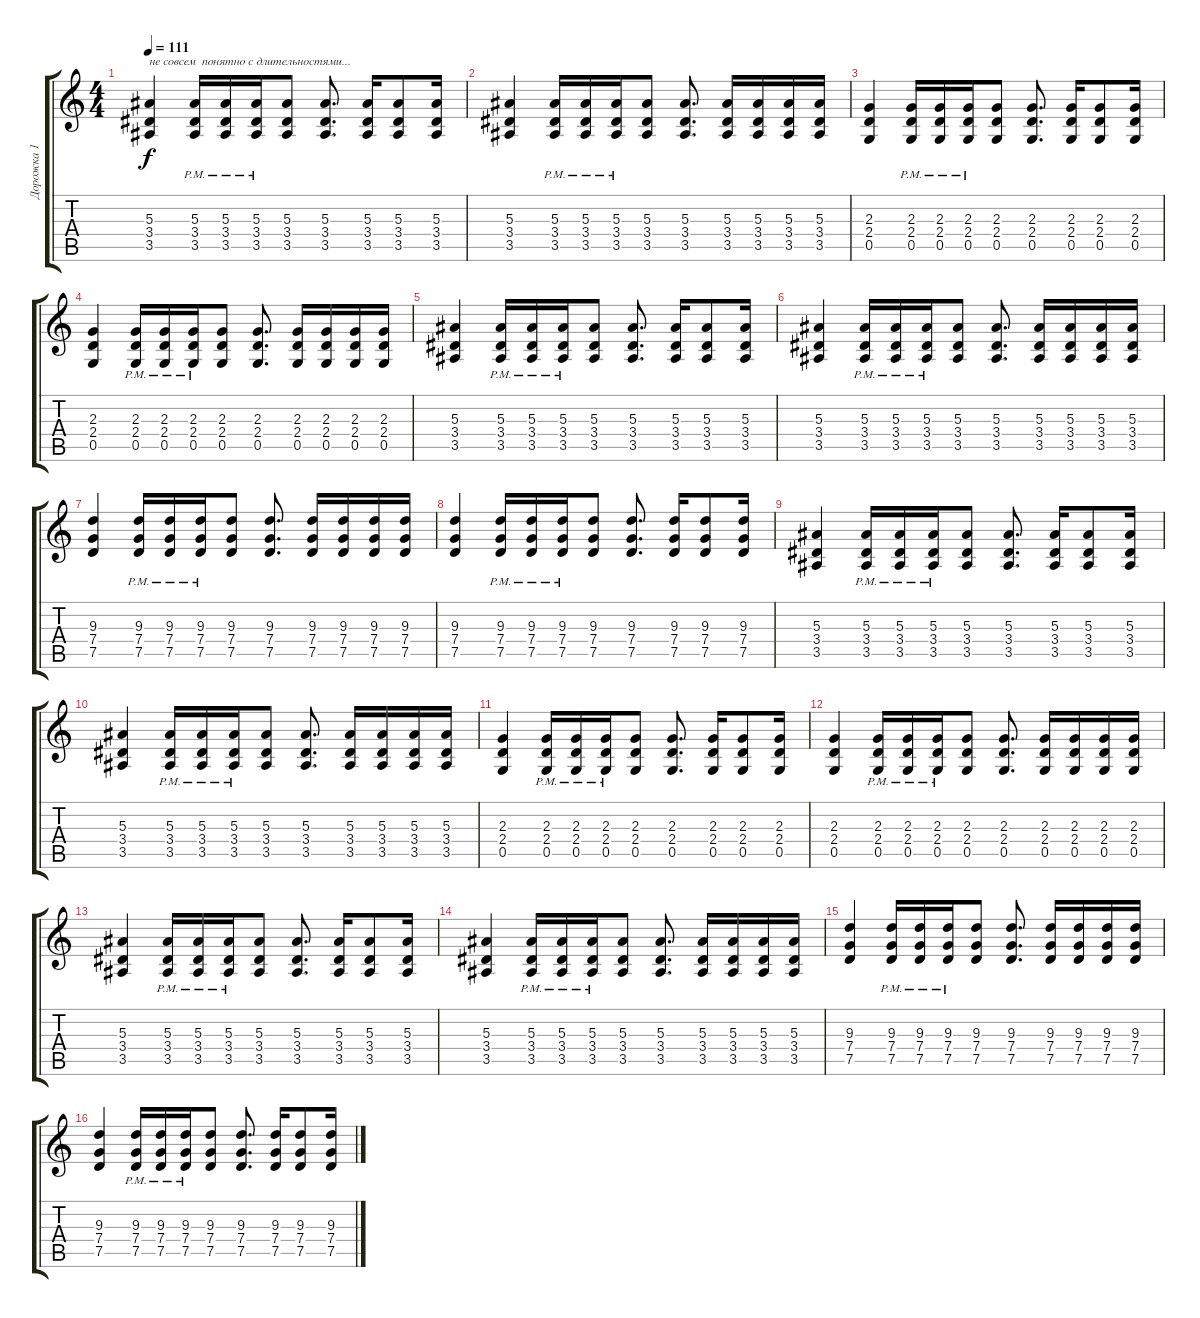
\track ("Дорожка 1" "Дорожка 1") {instrument electricguitarjazz}
\staff {score tabs}
\tuning (D4 A3 F3 C3 G2 C2) {hide}
\ts (4 4)
\tempo 111
\clef g2
\ks c
(5.3 3.4 3.5).4{txt "не совсем  понятно с длительностями..." dy f} (5.3{pm} 3.4{pm} 3.5{pm}).16 (5.3{pm} 3.4{pm} 3.5{pm}).16 (5.3{pm} 3.4{pm} 3.5{pm}).16 (5.3 3.4 3.5).8 (5.3 3.4 3.5).8{d} (5.3 3.4 3.5).16 (5.3 3.4 3.5).8 (5.3 3.4 3.5).16 |
(5.3 3.4 3.5).4 (5.3{pm} 3.4{pm} 3.5{pm}).16 (5.3{pm} 3.4{pm} 3.5{pm}).16 (5.3{pm} 3.4{pm} 3.5{pm}).16 (5.3 3.4 3.5).8 (5.3 3.4 3.5).8{d} (5.3 3.4 3.5).16 (5.3 3.4 3.5).16 (5.3 3.4 3.5).16 (5.3 3.4 3.5).16 |
(2.3 2.4 0.5).4 (2.3{pm} 2.4{pm} 0.5{pm}).16 (2.3{pm} 2.4{pm} 0.5{pm}).16 (2.3{pm} 2.4{pm} 0.5{pm}).16 (2.3 2.4 0.5).8 (2.3 2.4 0.5).8{d} (2.3 2.4 0.5).16 (2.3 2.4 0.5).8 (2.3 2.4 0.5).16 |
(2.3 2.4 0.5).4 (2.3{pm} 2.4{pm} 0.5{pm}).16 (2.3{pm} 2.4{pm} 0.5{pm}).16 (2.3{pm} 2.4{pm} 0.5{pm}).16 (2.3 2.4 0.5).8 (2.3 2.4 0.5).8{d} (2.3 2.4 0.5).16 (2.3 2.4 0.5).16 (2.3 2.4 0.5).16 (2.3 2.4 0.5).16 |
(5.3 3.4 3.5).4 (5.3{pm} 3.4{pm} 3.5{pm}).16 (5.3{pm} 3.4{pm} 3.5{pm}).16 (5.3{pm} 3.4{pm} 3.5{pm}).16 (5.3 3.4 3.5).8 (5.3 3.4 3.5).8{d} (5.3 3.4 3.5).16 (5.3 3.4 3.5).8 (5.3 3.4 3.5).16 |
(5.3 3.4 3.5).4 (5.3{pm} 3.4{pm} 3.5{pm}).16 (5.3{pm} 3.4{pm} 3.5{pm}).16 (5.3{pm} 3.4{pm} 3.5{pm}).16 (5.3 3.4 3.5).8 (5.3 3.4 3.5).8{d} (5.3 3.4 3.5).16 (5.3 3.4 3.5).16 (5.3 3.4 3.5).16 (5.3 3.4 3.5).16 |
(9.3 7.4 7.5).4 (9.3{pm} 7.4{pm} 7.5{pm}).16 (9.3{pm} 7.4{pm} 7.5{pm}).16 (9.3{pm} 7.4{pm} 7.5{pm}).16 (9.3 7.4 7.5).8 (9.3 7.4 7.5).8{d} (9.3 7.4 7.5).16 (9.3 7.4 7.5).16 (9.3 7.4 7.5).16 (9.3 7.4 7.5).16 |
(9.3 7.4 7.5).4 (9.3{pm} 7.4{pm} 7.5{pm}).16 (9.3{pm} 7.4{pm} 7.5{pm}).16 (9.3{pm} 7.4{pm} 7.5{pm}).16 (9.3 7.4 7.5).8 (9.3 7.4 7.5).8{d} (9.3 7.4 7.5).16 (9.3 7.4 7.5).8 (9.3 7.4 7.5).16 |
(5.3 3.4 3.5).4 (5.3{pm} 3.4{pm} 3.5{pm}).16 (5.3{pm} 3.4{pm} 3.5{pm}).16 (5.3{pm} 3.4{pm} 3.5{pm}).16 (5.3 3.4 3.5).8 (5.3 3.4 3.5).8{d} (5.3 3.4 3.5).16 (5.3 3.4 3.5).8 (5.3 3.4 3.5).16 |
(5.3 3.4 3.5).4 (5.3{pm} 3.4{pm} 3.5{pm}).16 (5.3{pm} 3.4{pm} 3.5{pm}).16 (5.3{pm} 3.4{pm} 3.5{pm}).16 (5.3 3.4 3.5).8 (5.3 3.4 3.5).8{d} (5.3 3.4 3.5).16 (5.3 3.4 3.5).16 (5.3 3.4 3.5).16 (5.3 3.4 3.5).16 |
(2.3 2.4 0.5).4 (2.3{pm} 2.4{pm} 0.5{pm}).16 (2.3{pm} 2.4{pm} 0.5{pm}).16 (2.3{pm} 2.4{pm} 0.5{pm}).16 (2.3 2.4 0.5).8 (2.3 2.4 0.5).8{d} (2.3 2.4 0.5).16 (2.3 2.4 0.5).8 (2.3 2.4 0.5).16 |
(2.3 2.4 0.5).4 (2.3{pm} 2.4{pm} 0.5{pm}).16 (2.3{pm} 2.4{pm} 0.5{pm}).16 (2.3{pm} 2.4{pm} 0.5{pm}).16 (2.3 2.4 0.5).8 (2.3 2.4 0.5).8{d} (2.3 2.4 0.5).16 (2.3 2.4 0.5).16 (2.3 2.4 0.5).16 (2.3 2.4 0.5).16 |
(5.3 3.4 3.5).4 (5.3{pm} 3.4{pm} 3.5{pm}).16 (5.3{pm} 3.4{pm} 3.5{pm}).16 (5.3{pm} 3.4{pm} 3.5{pm}).16 (5.3 3.4 3.5).8 (5.3 3.4 3.5).8{d} (5.3 3.4 3.5).16 (5.3 3.4 3.5).8 (5.3 3.4 3.5).16 |
(5.3 3.4 3.5).4 (5.3{pm} 3.4{pm} 3.5{pm}).16 (5.3{pm} 3.4{pm} 3.5{pm}).16 (5.3{pm} 3.4{pm} 3.5{pm}).16 (5.3 3.4 3.5).8 (5.3 3.4 3.5).8{d} (5.3 3.4 3.5).16 (5.3 3.4 3.5).16 (5.3 3.4 3.5).16 (5.3 3.4 3.5).16 |
(9.3 7.4 7.5).4 (9.3{pm} 7.4{pm} 7.5{pm}).16 (9.3{pm} 7.4{pm} 7.5{pm}).16 (9.3{pm} 7.4{pm} 7.5{pm}).16 (9.3 7.4 7.5).8 (9.3 7.4 7.5).8{d} (9.3 7.4 7.5).16 (9.3 7.4 7.5).16 (9.3 7.4 7.5).16 (9.3 7.4 7.5).16 |
(9.3 7.4 7.5).4 (9.3{pm} 7.4{pm} 7.5{pm}).16 (9.3{pm} 7.4{pm} 7.5{pm}).16 (9.3{pm} 7.4{pm} 7.5{pm}).16 (9.3 7.4 7.5).8 (9.3 7.4 7.5).8{d} (9.3 7.4 7.5).16 (9.3 7.4 7.5).8 (9.3 7.4 7.5).16
